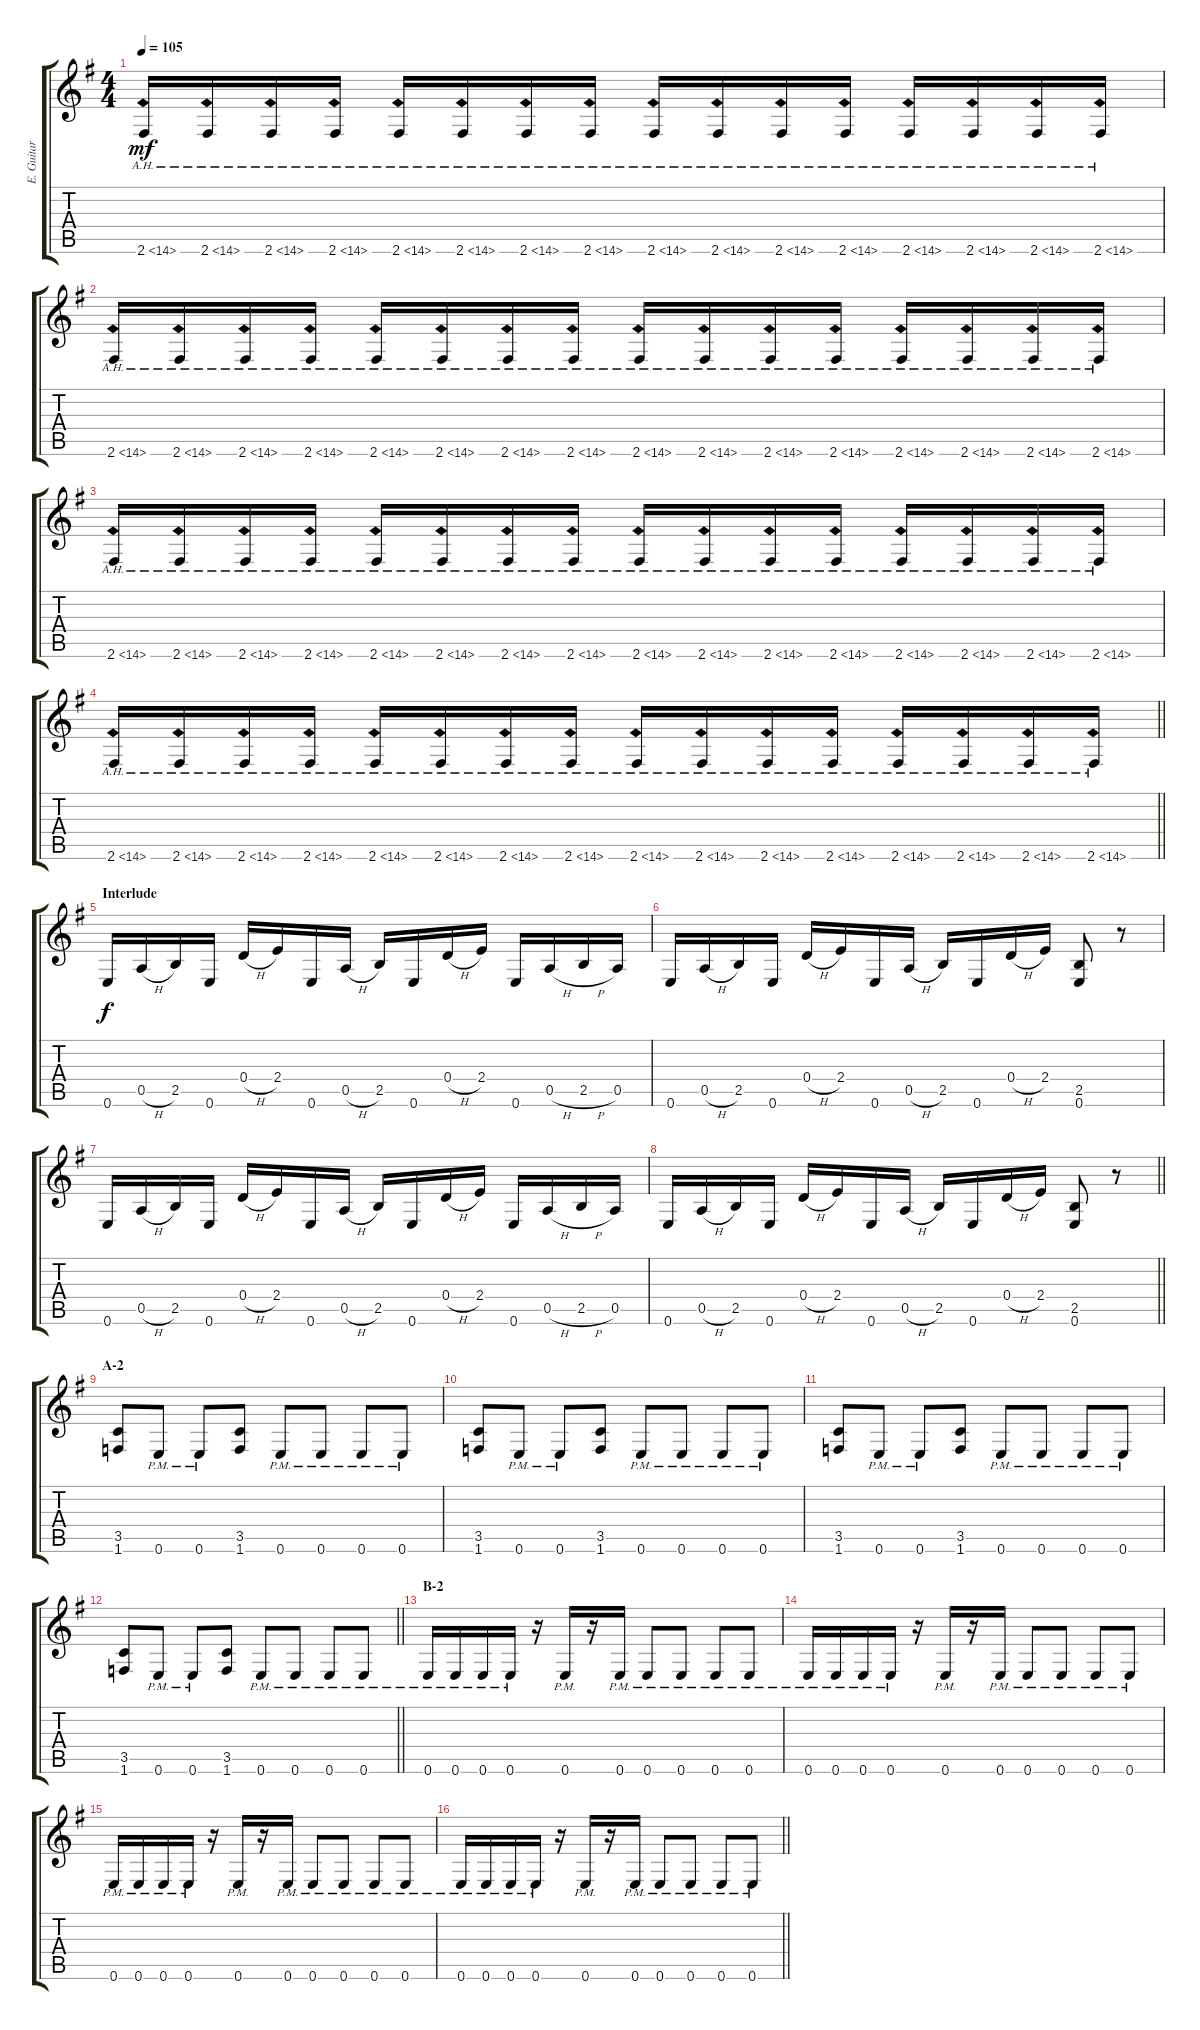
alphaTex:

\track ("E. Guitar II" "E. Guitar ") {instrument overdrivenguitar}
\staff {score tabs}
\tuning (E4 B3 G3 D3 A2 E2) {hide}
\ts (4 4)
\tempo 105
\clef g2
\ks g
2.6{ah 12}.16{dy mf} 2.6{ah 12}.16 2.6{ah 12}.16 2.6{ah 12}.16 2.6{ah 12}.16 2.6{ah 12}.16 2.6{ah 12}.16 2.6{ah 12}.16 2.6{ah 12}.16 2.6{ah 12}.16 2.6{ah 12}.16 2.6{ah 12}.16 2.6{ah 12}.16 2.6{ah 12}.16 2.6{ah 12}.16 2.6{ah 12}.16 |
2.6{ah 12}.16 2.6{ah 12}.16 2.6{ah 12}.16 2.6{ah 12}.16 2.6{ah 12}.16 2.6{ah 12}.16 2.6{ah 12}.16 2.6{ah 12}.16 2.6{ah 12}.16 2.6{ah 12}.16 2.6{ah 12}.16 2.6{ah 12}.16 2.6{ah 12}.16 2.6{ah 12}.16 2.6{ah 12}.16 2.6{ah 12}.16 |
2.6{ah 12}.16 2.6{ah 12}.16 2.6{ah 12}.16 2.6{ah 12}.16 2.6{ah 12}.16 2.6{ah 12}.16 2.6{ah 12}.16 2.6{ah 12}.16 2.6{ah 12}.16 2.6{ah 12}.16 2.6{ah 12}.16 2.6{ah 12}.16 2.6{ah 12}.16 2.6{ah 12}.16 2.6{ah 12}.16 2.6{ah 12}.16 |
\barLineRight lightlight
2.6{ah 12}.16 2.6{ah 12}.16 2.6{ah 12}.16 2.6{ah 12}.16 2.6{ah 12}.16 2.6{ah 12}.16 2.6{ah 12}.16 2.6{ah 12}.16 2.6{ah 12}.16 2.6{ah 12}.16 2.6{ah 12}.16 2.6{ah 12}.16 2.6{ah 12}.16 2.6{ah 12}.16 2.6{ah 12}.16 2.6{ah 12}.16 |
\section ("" "Interlude")
0.6.16{dy f} 0.5{h}.16 2.5.16 0.6.16 0.4{h}.16 2.4.16 0.6.16 0.5{h}.16 2.5.16 0.6.16 0.4{h}.16 2.4.16 0.6.16 0.5{h}.16 2.5{h}.16 0.5.16 |
0.6.16 0.5{h}.16 2.5.16 0.6.16 0.4{h}.16 2.4.16 0.6.16 0.5{h}.16 2.5.16 0.6.16 0.4{h}.16 2.4.16 (2.5 0.6).8 r.8 |
0.6.16 0.5{h}.16 2.5.16 0.6.16 0.4{h}.16 2.4.16 0.6.16 0.5{h}.16 2.5.16 0.6.16 0.4{h}.16 2.4.16 0.6.16 0.5{h}.16 2.5{h}.16 0.5.16 |
\barLineRight lightlight
0.6.16 0.5{h}.16 2.5.16 0.6.16 0.4{h}.16 2.4.16 0.6.16 0.5{h}.16 2.5.16 0.6.16 0.4{h}.16 2.4.16 (2.5 0.6).8 r.8 |
\section ("" "A-2")
(3.5 1.6).8 0.6{pm}.8 0.6{pm}.8 (3.5 1.6).8 0.6{pm}.8 0.6{pm}.8 0.6{pm}.8 0.6{pm}.8 |
(3.5 1.6).8 0.6{pm}.8 0.6{pm}.8 (3.5 1.6).8 0.6{pm}.8 0.6{pm}.8 0.6{pm}.8 0.6{pm}.8 |
(3.5 1.6).8 0.6{pm}.8 0.6{pm}.8 (3.5 1.6).8 0.6{pm}.8 0.6{pm}.8 0.6{pm}.8 0.6{pm}.8 |
\barLineRight lightlight
(3.5 1.6).8 0.6{pm}.8 0.6{pm}.8 (3.5 1.6).8 0.6{pm}.8 0.6{pm}.8 0.6{pm}.8 0.6{pm}.8 |
\section ("" "B-2")
0.6{pm}.16 0.6{pm}.16 0.6{pm}.16 0.6{pm}.16 r.16 0.6{pm}.16 r.16 0.6{pm}.16 0.6{pm}.8 0.6{pm}.8 0.6{pm}.8 0.6{pm}.8 |
0.6{pm}.16 0.6{pm}.16 0.6{pm}.16 0.6{pm}.16 r.16 0.6{pm}.16 r.16 0.6{pm}.16 0.6{pm}.8 0.6{pm}.8 0.6{pm}.8 0.6{pm}.8 |
0.6{pm}.16 0.6{pm}.16 0.6{pm}.16 0.6{pm}.16 r.16 0.6{pm}.16 r.16 0.6{pm}.16 0.6{pm}.8 0.6{pm}.8 0.6{pm}.8 0.6{pm}.8 |
\barLineRight lightlight
0.6{pm}.16 0.6{pm}.16 0.6{pm}.16 0.6{pm}.16 r.16 0.6{pm}.16 r.16 0.6{pm}.16 0.6{pm}.8 0.6{pm}.8 0.6{pm}.8 0.6{pm}.8
